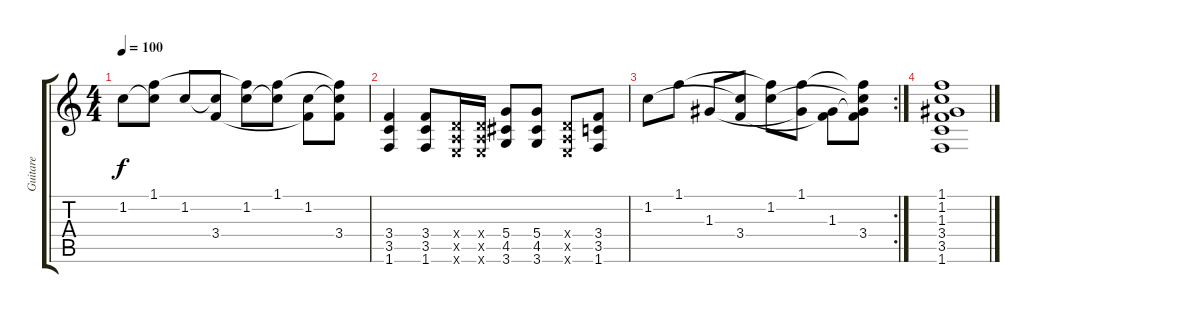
\track ("Guitare" "Guitare") {instrument acousticguitarsteel}
\staff {score tabs}
\tuning (E4 B3 G3 D3 A2 E2) {hide}
\ts (4 4)
\tempo 100
\clef g2
\ks c
1.2.8{dy f} (1.1 1.2{t}).8 1.2.8 (1.2{t} 3.4).8 (1.1{t} 1.2).8 (1.1 1.2{t}).8 (1.2 3.4{t}).8 (1.1{t} 1.2{t} 3.4).8 |
(3.4 3.5 1.6).4 (3.4 3.5 1.6).8 (0.4{x} 0.5{x} 0.6{x}).16 (0.4{x} 0.5{x} 0.6{x}).16 (5.4 4.5 3.6).8 (5.4 4.5 3.6).8 (0.4{x} 0.5{x} 0.6{x}).8 (3.4 3.5 1.6).8 |
\rc 2
1.2.8 1.1.8 1.3.8 (1.2{t} 3.4).8 (1.1{t} 1.2).8 (1.1 1.3{t}).8 (1.3 3.4{t}).8 (1.1{t} 1.2{t} 1.3{t} 3.4).8 |
(1.1 1.2 1.3 3.4 3.5 1.6).1
